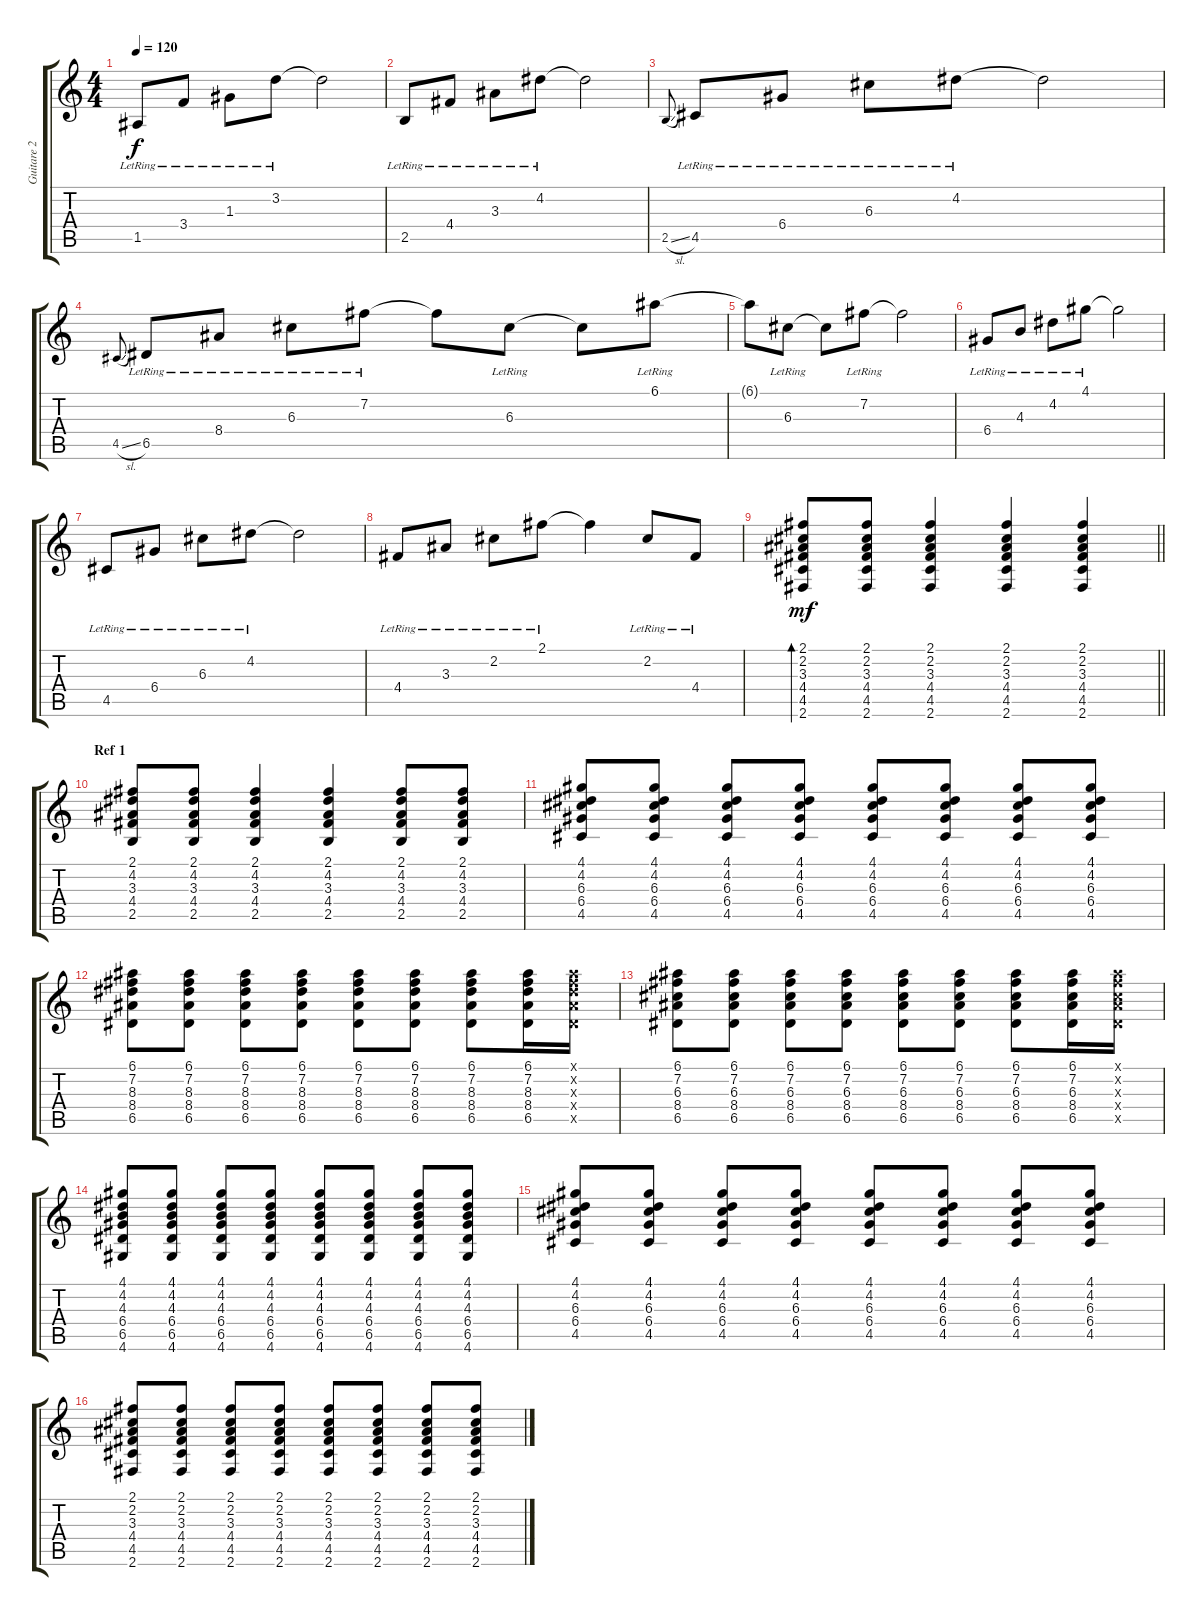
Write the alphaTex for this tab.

\track ("Guitare 2" "Guitare 2") {instrument overdrivenguitar}
\staff {score tabs}
\tuning (E4 B3 G3 D3 A2 E2) {hide}
\ts (4 4)
\tempo 120
\clef g2
\ks c
1.5{lr}.8{dy f} 3.4{lr}.8 1.3{lr}.8 3.2{lr}.8 3.2{t}.2 |
2.5{lr}.8 4.4{lr}.8 3.3{lr}.8 4.2{lr}.8 4.2{t}.2 |
2.5{sl}.8{gr onbeat} 4.5{lr}.8 6.4{lr}.8 6.3{lr}.8 4.2{lr}.8 4.2{t}.2 |
4.5{sl}.8{gr onbeat} 6.5{lr}.8 8.4{lr}.8 6.3{lr}.8 7.2{lr}.8 7.2{t}.8 6.3{lr}.8 6.3{t}.8 6.1{lr}.8 |
6.1{t}.8 6.3{lr}.8 6.3{t}.8 7.2{lr}.8 7.2{t}.2 |
6.4{lr}.8 4.3{lr}.8 4.2{lr}.8 4.1{lr}.8 4.1{t}.2 |
4.5{lr}.8 6.4{lr}.8 6.3{lr}.8 4.2{lr}.8 4.2{t}.2 |
4.4{lr}.8 3.3{lr}.8 2.2{lr}.8 2.1{lr}.8 2.1{t}.4 2.2{lr}.8 4.4{lr}.8 |
\barLineRight lightlight
(2.1 2.2 3.3 4.4 4.5 2.6).8{bd 60 dy mf instrument overdrivenguitar} (2.1 2.2 3.3 4.4 4.5 2.6).8 (2.1 2.2 3.3 4.4 4.5 2.6).4 (2.1 2.2 3.3 4.4 4.5 2.6).4 (2.1 2.2 3.3 4.4 4.5 2.6).4 |
\section ("" "Ref 1")
(2.1 4.2 3.3 4.4 2.5).8 (2.1 4.2 3.3 4.4 2.5).8 (2.1 4.2 3.3 4.4 2.5).4 (2.1 4.2 3.3 4.4 2.5).4 (2.1 4.2 3.3 4.4 2.5).8 (2.1 4.2 3.3 4.4 2.5).8 |
(4.1 4.2 6.3 6.4 4.5).8 (4.1 4.2 6.3 6.4 4.5).8 (4.1 4.2 6.3 6.4 4.5).8 (4.1 4.2 6.3 6.4 4.5).8 (4.1 4.2 6.3 6.4 4.5).8 (4.1 4.2 6.3 6.4 4.5).8 (4.1 4.2 6.3 6.4 4.5).8 (4.1 4.2 6.3 6.4 4.5).8 |
(6.1 7.2 8.3 8.4 6.5).8 (6.1 7.2 8.3 8.4 6.5).8 (6.1 7.2 8.3 8.4 6.5).8 (6.1 7.2 8.3 8.4 6.5).8 (6.1 7.2 8.3 8.4 6.5).8 (6.1 7.2 8.3 8.4 6.5).8 (6.1 7.2 8.3 8.4 6.5).8 (6.1 7.2 8.3 8.4 6.5).16 (6.1{x} 7.2{x} 8.3{x} 8.4{x} 6.5{x}).16 |
(6.1 7.2 6.3 8.4 6.5).8 (6.1 7.2 6.3 8.4 6.5).8 (6.1 7.2 6.3 8.4 6.5).8 (6.1 7.2 6.3 8.4 6.5).8 (6.1 7.2 6.3 8.4 6.5).8 (6.1 7.2 6.3 8.4 6.5).8 (6.1 7.2 6.3 8.4 6.5).8 (6.1 7.2 6.3 8.4 6.5).16 (6.1{x} 7.2{x} 6.3{x} 8.4{x} 6.5{x}).16 |
(4.1 4.2 4.3 6.4 6.5 4.6).8 (4.1 4.2 4.3 6.4 6.5 4.6).8 (4.1 4.2 4.3 6.4 6.5 4.6).8 (4.1 4.2 4.3 6.4 6.5 4.6).8 (4.1 4.2 4.3 6.4 6.5 4.6).8 (4.1 4.2 4.3 6.4 6.5 4.6).8 (4.1 4.2 4.3 6.4 6.5 4.6).8 (4.1 4.2 4.3 6.4 6.5 4.6).8 |
(4.1 4.2 6.3 6.4 4.5).8 (4.1 4.2 6.3 6.4 4.5).8 (4.1 4.2 6.3 6.4 4.5).8 (4.1 4.2 6.3 6.4 4.5).8 (4.1 4.2 6.3 6.4 4.5).8 (4.1 4.2 6.3 6.4 4.5).8 (4.1 4.2 6.3 6.4 4.5).8 (4.1 4.2 6.3 6.4 4.5).8 |
(2.1 2.2 3.3 4.4 4.5 2.6).8 (2.1 2.2 3.3 4.4 4.5 2.6).8 (2.1 2.2 3.3 4.4 4.5 2.6).8 (2.1 2.2 3.3 4.4 4.5 2.6).8 (2.1 2.2 3.3 4.4 4.5 2.6).8 (2.1 2.2 3.3 4.4 4.5 2.6).8 (2.1 2.2 3.3 4.4 4.5 2.6).8 (2.1 2.2 3.3 4.4 4.5 2.6).8
